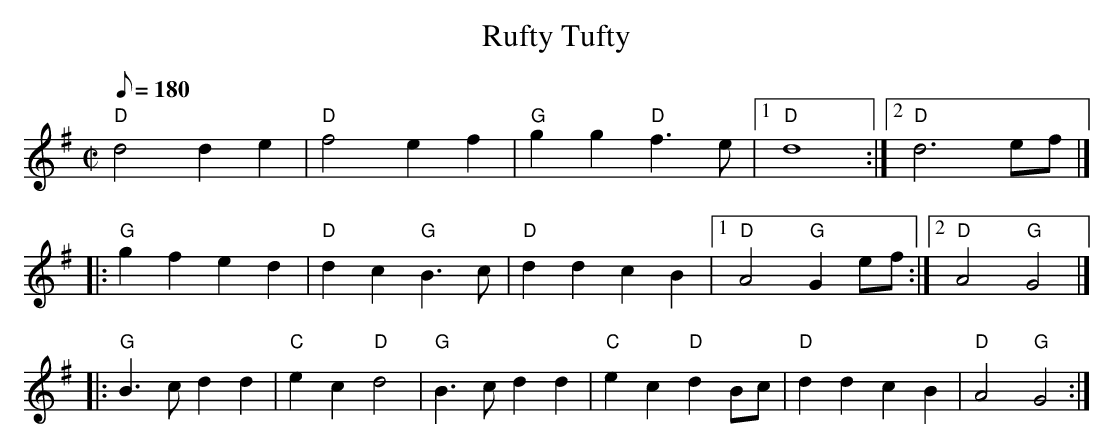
X:1
T:Rufty Tufty
M:C|
L:1/8
Q:180
K:Gmaj
"D" d4 d2 e2| "D" f4 e2 f2 |"G" g2 g2 "D" f3 e|\
[1 "D" d8 :| [2 "D" d6 ef |]
|: "G" g2 f2 e2 d2| "D" d2 c2 "G" B3 c| "D" d2 d2 c2 B2|\
[1 "D" A4 "G" G2 ef :| [2 "D" A4 "G" G4 |]
|: "G" B3 c d2 d2| "C" e2 c2 "D" d4| "G" B3 c d2 d2| "C" e2 c2 "D" d2 Bc|\
   "D" d2 d2 c2 B2| "D" A4 "G" G4:|
